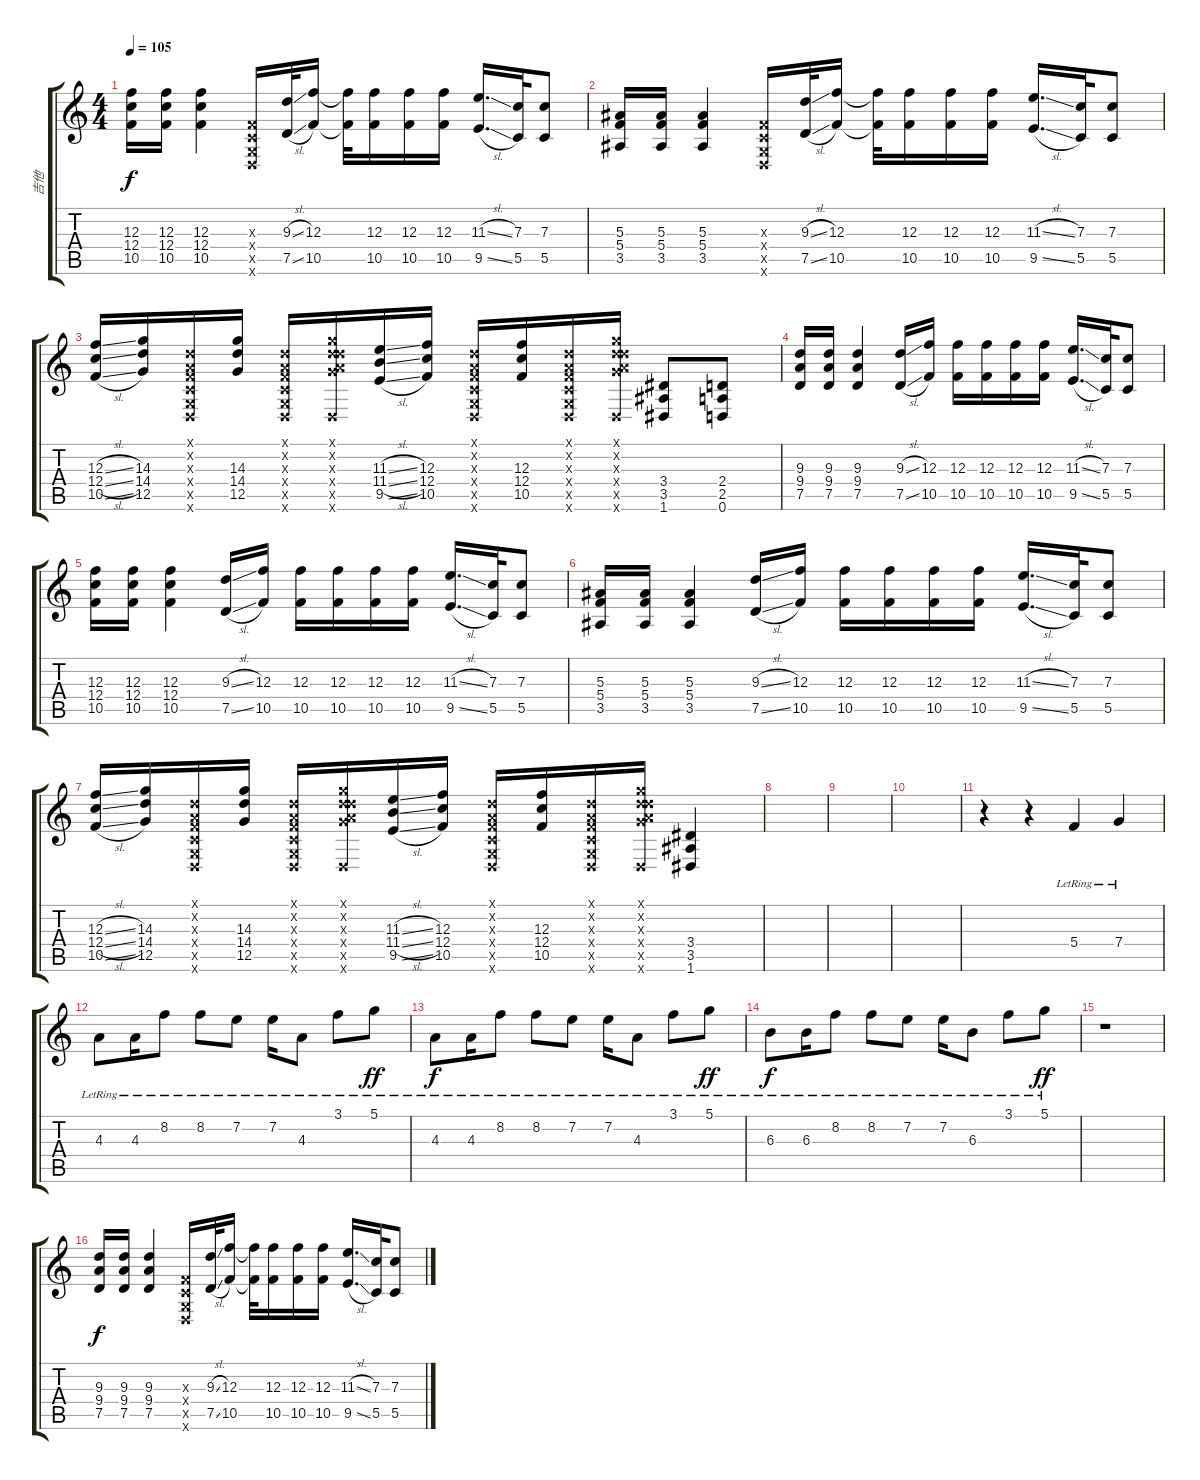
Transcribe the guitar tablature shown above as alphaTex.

\track ("吉他" "吉他") {instrument electricguitarclean}
\staff {score tabs}
\tuning (D4 A3 F3 C3 G2 D2) {hide}
\ts (4 4)
\tempo 105
\clef g2
\ks c
(12.3 12.4 10.5).16{dy f} (12.3 12.4 10.5).16 (12.3 12.4 10.5).4 (0.3{x} 0.4{x} 0.5{x} 0.6{x}).16 (9.3{sl} 7.5{sl}).32 (12.3 10.5).16 (12.3{t} 10.5{t}).32 (12.3 10.5).16 (12.3 10.5).16 (12.3 10.5).16 (11.3{sl} 9.5{sl}).16{d} (7.3 5.5).32 (7.3 5.5).8 |
(5.3 5.4 3.5).16 (5.3 5.4 3.5).16 (5.3 5.4 3.5).4 (0.3{x} 0.4{x} 0.5{x} 0.6{x}).16 (9.3{sl} 7.5{sl}).32 (12.3 10.5).16 (12.3{t} 10.5{t}).32 (12.3 10.5).16 (12.3 10.5).16 (12.3 10.5).16 (11.3{sl} 9.5{sl}).16{d} (7.3 5.5).32 (7.3 5.5).8 |
(12.3{sl} 12.4{sl} 10.5{sl}).16 (14.3 14.4 12.5).16 (0.1{x} 0.2{x} 0.3{x} 0.4{x} 0.5{x} 0.6{x}).16 (14.3 14.4 12.5).16 (0.1{x} 0.2{x} 0.3{x} 0.4{x} 0.5{x} 0.6{x}).16 (0.1{x} 0.2{x} 14.3{x} 14.4{x} 12.5{x} 0.6{x}).16 (11.3{sl} 11.4{sl} 9.5{sl}).16 (12.3 12.4 10.5).16 (0.1{x} 0.2{x} 0.3{x} 0.4{x} 0.5{x} 0.6{x}).16 (12.3 12.4 10.5).16 (0.1{x} 0.2{x} 0.3{x} 0.4{x} 0.5{x} 0.6{x}).16 (0.1{x} 0.2{x} 14.3{x} 14.4{x} 12.5{x} 0.6{x}).16 (3.4 3.5 1.6).8 (2.4 2.5 0.6).8 |
(9.3 9.4 7.5).16 (9.3 9.4 7.5).16 (9.3 9.4 7.5).4 (9.3{sl} 7.5{sl}).16 (12.3 10.5).16 (12.3 10.5).16 (12.3 10.5).16 (12.3 10.5).16 (12.3 10.5).16 (11.3{sl} 9.5{sl}).16{d} (7.3 5.5).32 (7.3 5.5).8 |
(12.3 12.4 10.5).16 (12.3 12.4 10.5).16 (12.3 12.4 10.5).4 (9.3{sl} 7.5{sl}).16 (12.3 10.5).16 (12.3 10.5).16 (12.3 10.5).16 (12.3 10.5).16 (12.3 10.5).16 (11.3{sl} 9.5{sl}).16{d} (7.3 5.5).32 (7.3 5.5).8 |
(5.3 5.4 3.5).16 (5.3 5.4 3.5).16 (5.3 5.4 3.5).4 (9.3{sl} 7.5{sl}).16 (12.3 10.5).16 (12.3 10.5).16 (12.3 10.5).16 (12.3 10.5).16 (12.3 10.5).16 (11.3{sl} 9.5{sl}).16{d} (7.3 5.5).32 (7.3 5.5).8 |
(12.3{sl} 12.4{sl} 10.5{sl}).16 (14.3 14.4 12.5).16 (0.1{x} 0.2{x} 0.3{x} 0.4{x} 0.5{x} 0.6{x}).16 (14.3 14.4 12.5).16 (0.1{x} 0.2{x} 0.3{x} 0.4{x} 0.5{x} 0.6{x}).16 (0.1{x} 0.2{x} 14.3{x} 14.4{x} 12.5{x} 0.6{x}).16 (11.3{sl} 11.4{sl} 9.5{sl}).16 (12.3 12.4 10.5).16 (0.1{x} 0.2{x} 0.3{x} 0.4{x} 0.5{x} 0.6{x}).16 (12.3 12.4 10.5).16 (0.1{x} 0.2{x} 0.3{x} 0.4{x} 0.5{x} 0.6{x}).16 (0.1{x} 0.2{x} 14.3{x} 14.4{x} 12.5{x} 0.6{x}).16 (3.4 3.5 1.6).4 |
|
|
|
r.4{volume 11 instrument electricguitarclean} r.4 5.4{lr}.4 7.4{lr}.4 |
4.3{lr}.8 4.3{lr}.16 8.2{lr}.8 8.2{lr}.8 7.2{lr}.8 7.2{lr}.16 4.3{lr}.8 3.1{lr}.8 5.1{lr}.8{dy ff} |
4.3{lr}.8{dy f} 4.3{lr}.16 8.2{lr}.8 8.2{lr}.8 7.2{lr}.8 7.2{lr}.16 4.3{lr}.8 3.1{lr}.8 5.1{lr}.8{dy ff} |
6.3{lr}.8{dy f} 6.3{lr}.16 8.2{lr}.8 8.2{lr}.8 7.2{lr}.8 7.2{lr}.16 6.3{lr}.8 3.1{lr}.8 5.1{lr}.8{dy ff} |
r.1 |
(9.3 9.4 7.5).16{dy f volume 9 instrument distortionguitar} (9.3 9.4 7.5).16 (9.3 9.4 7.5).4 (0.3{x} 0.4{x} 0.5{x} 0.6{x}).16 (9.3{sl} 7.5{sl}).32 (12.3 10.5).16 (12.3{t} 10.5{t}).32 (12.3 10.5).16 (12.3 10.5).16 (12.3 10.5).16 (11.3{sl} 9.5{sl}).16{d} (7.3 5.5).32 (7.3 5.5).8
